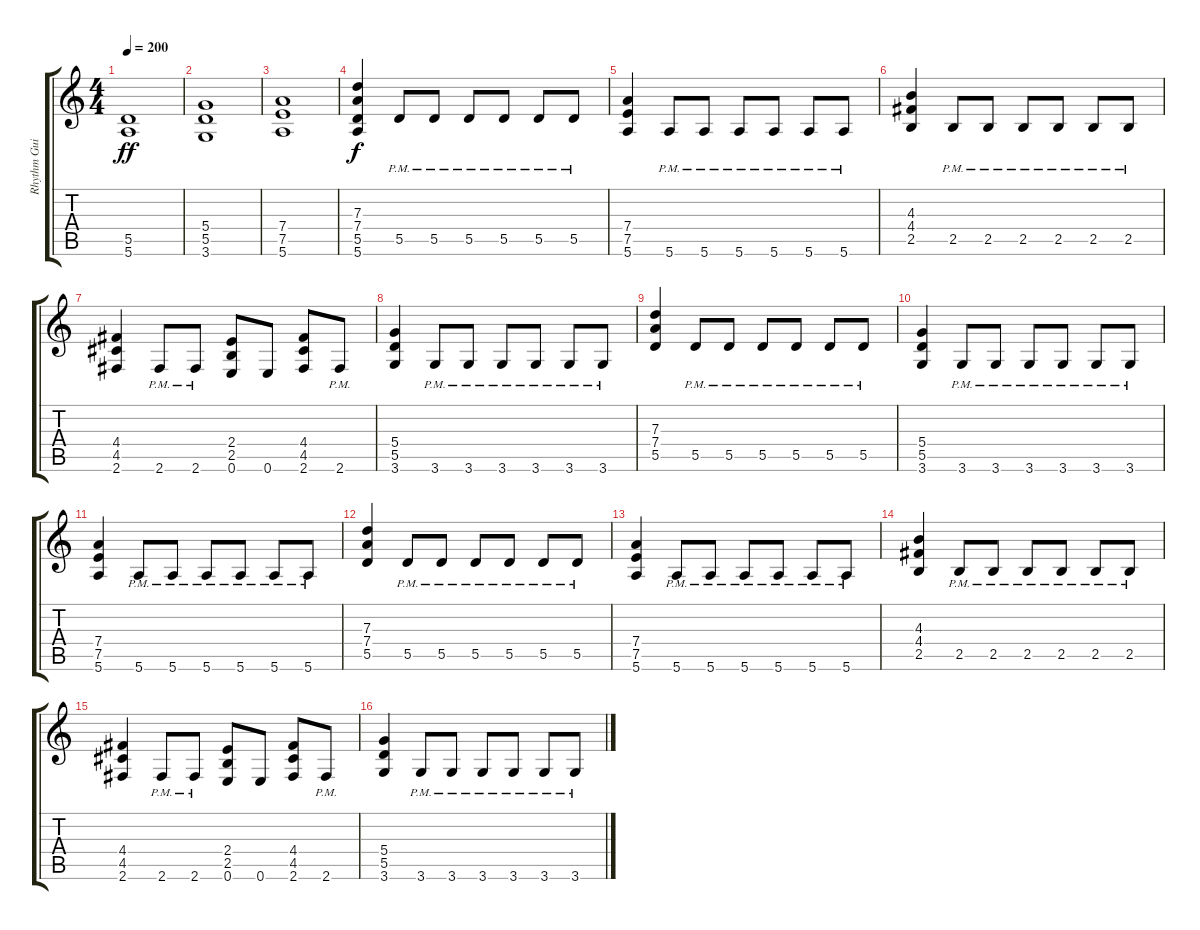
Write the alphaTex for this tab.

\track ("Rhythm Guitar" "Rhythm Gui") {instrument distortionguitar}
\staff {score tabs}
\tuning (E4 B3 G3 D3 A2 E2) {hide}
\ts (4 4)
\tempo 200
\clef g2
\ks c
(5.5 5.6).1{dy ff} |
(5.4 5.5 3.6).1 |
(7.4 7.5 5.6).1 |
(7.3 7.4 5.5 5.6).4{dy f} 5.5{pm}.8 5.5{pm}.8 5.5{pm}.8 5.5{pm}.8 5.5{pm}.8 5.5{pm}.8 |
(7.4 7.5 5.6).4 5.6{pm}.8 5.6{pm}.8 5.6{pm}.8 5.6{pm}.8 5.6{pm}.8 5.6{pm}.8 |
(4.3 4.4 2.5).4 2.5{pm}.8 2.5{pm}.8 2.5{pm}.8 2.5{pm}.8 2.5{pm}.8 2.5{pm}.8 |
(4.4 4.5 2.6).4 2.6{pm}.8 2.6{pm}.8 (2.4 2.5 0.6).8 0.6.8 (4.4 4.5 2.6).8 2.6{pm}.8 |
(5.4 5.5 3.6).4 3.6{pm}.8 3.6{pm}.8 3.6{pm}.8 3.6{pm}.8 3.6{pm}.8 3.6{pm}.8 |
(7.3 7.4 5.5).4 5.5{pm}.8 5.5{pm}.8 5.5{pm}.8 5.5{pm}.8 5.5{pm}.8 5.5{pm}.8 |
(5.4 5.5 3.6).4 3.6{pm}.8 3.6{pm}.8 3.6{pm}.8 3.6{pm}.8 3.6{pm}.8 3.6{pm}.8 |
(7.4 7.5 5.6).4 5.6{pm}.8 5.6{pm}.8 5.6{pm}.8 5.6{pm}.8 5.6{pm}.8 5.6{pm}.8 |
(7.3 7.4 5.5).4 5.5{pm}.8 5.5{pm}.8 5.5{pm}.8 5.5{pm}.8 5.5{pm}.8 5.5{pm}.8 |
(7.4 7.5 5.6).4 5.6{pm}.8 5.6{pm}.8 5.6{pm}.8 5.6{pm}.8 5.6{pm}.8 5.6{pm}.8 |
(4.3 4.4 2.5).4 2.5{pm}.8 2.5{pm}.8 2.5{pm}.8 2.5{pm}.8 2.5{pm}.8 2.5{pm}.8 |
(4.4 4.5 2.6).4 2.6{pm}.8 2.6{pm}.8 (2.4 2.5 0.6).8 0.6.8 (4.4 4.5 2.6).8 2.6{pm}.8 |
(5.4 5.5 3.6).4 3.6{pm}.8 3.6{pm}.8 3.6{pm}.8 3.6{pm}.8 3.6{pm}.8 3.6{pm}.8
